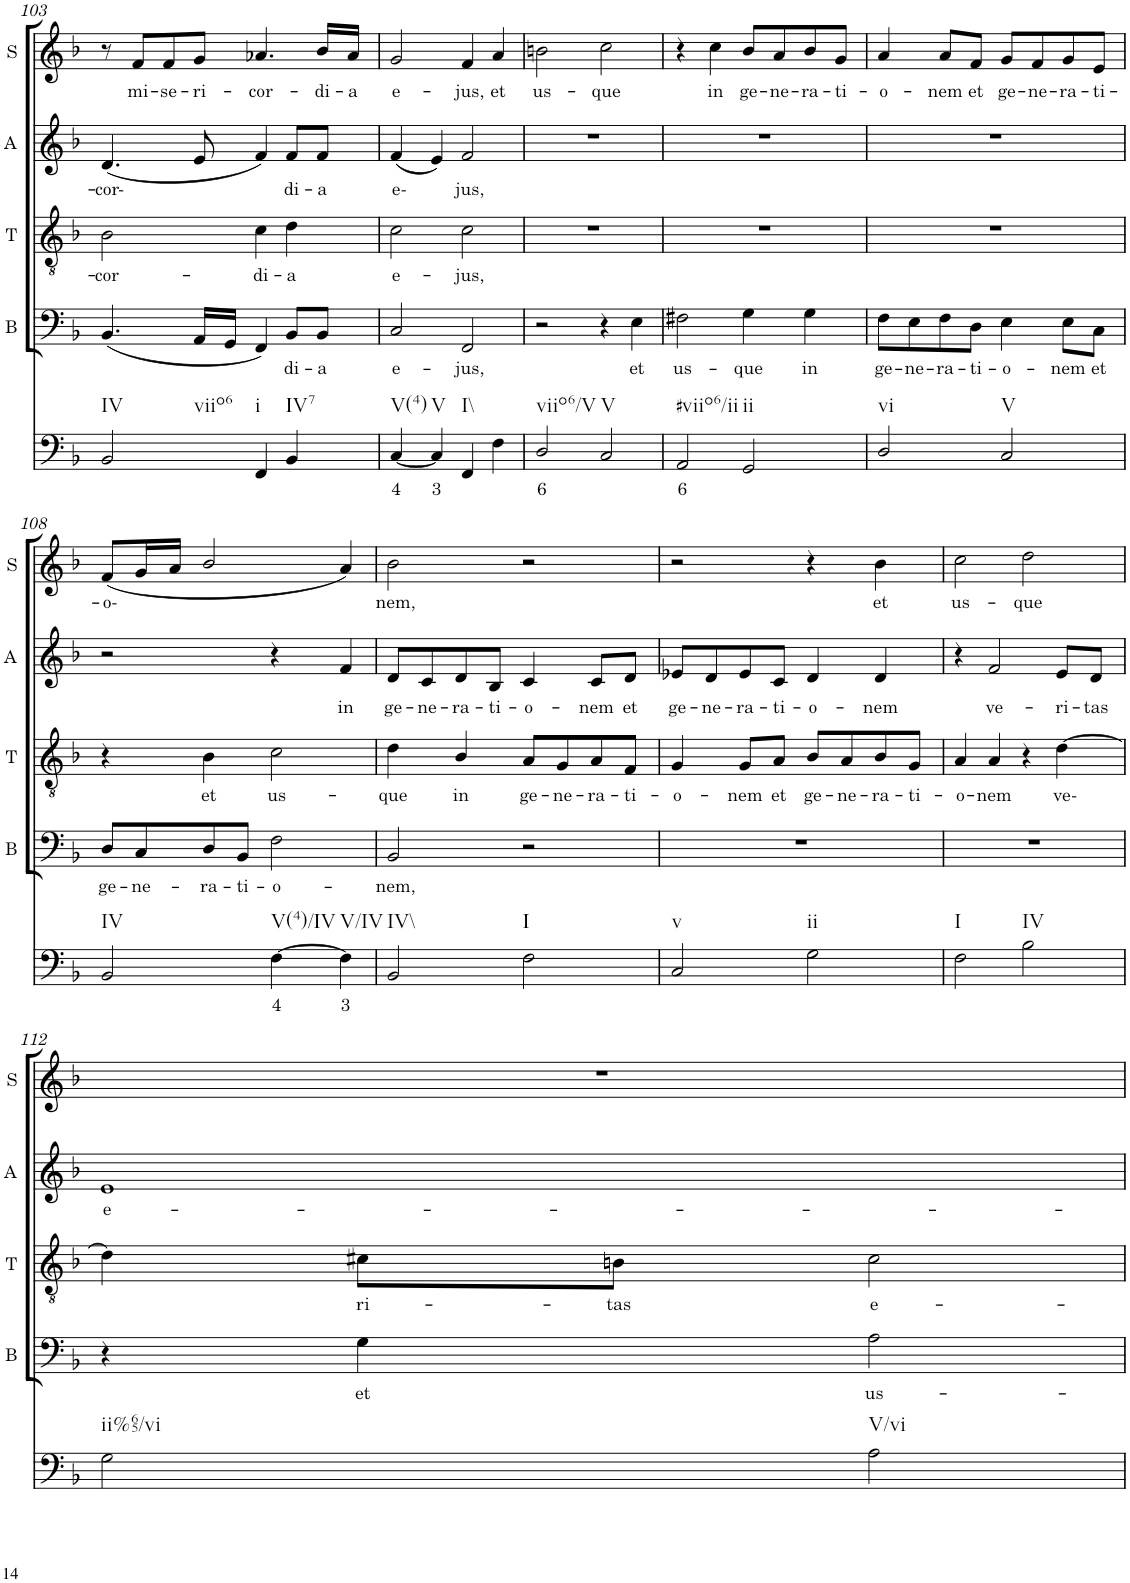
**kern	**text	**kern	**text	**kern	**text	**kern	**text	**kern	**text
*part5	*part5	*part4	*part4	*part3	*part3	*part2	*part2	*part1	*part1
*staff5	*staff5	*staff4	*staff4	*staff3	*staff3	*staff2	*staff2	*staff1	*staff1
*I"Continuo	*	*I"Bass	*	*I"Tenor	*	*I"Alto	*	*I"Soprano	*
*	*	*I'B	*	*I'T	*	*I'A	*	*I'S	*
!!LO:PB:g=z
*clefF4	*	*clefF4	*	*clefF4	*	*clefF4	*	*clefG2	*
*k[b-]	*	*k[b-]	*	*k[b-]	*	*k[b-]	*	*k[b-]	*
*M4/4	*	*M4/4	*	*M4/4	*	*M4/4	*	*M4/4	*
=103	=103	=103	=103	=103	=103	=103	=103	=103	=103
!LO:TX:b:t=IV	!	!	!	!	!	!	!	!	!
!LO:TX:b:t=viio6	!	!	!	!	!	!	!	!	!
!	!	!	!	!	!LO:LY:b	!	!LO:LY:b	!	!
2BB-/	.	(4.BB-/	.	2B-\	cor-	(4.d/	cor-	8r	.
!	!	!	!	!	!	!	!	!	!LO:LY:b
.	.	.	.	.	.	.	.	8f/L	mi-
!	!	!	!	!	!	!	!	!	!LO:LY:b
.	.	.	.	.	.	.	.	8f/	se-
!	!	!	!	!	!	!	!	!	!LO:LY:b
.	.	16AA/LL	.	.	.	8e/	.	8g/J	ri-
.	.	16GG/JJ	.	.	.	.	.	.	.
!LO:TX:b:t=i	!	!	!	!	!	!	!	!	!
!	!	!	!	!	!LO:LY:b	!	!	!	!LO:LY:b
4FF/	.	4FF/)	.	4c\	di-	4f/)	.	4.a-X/	cor-
!LO:TX:b:t=IV7	!	!	!	!	!	!	!	!	!
!	!	!	!LO:LY:b	!	!LO:LY:b	!	!LO:LY:b	!	!
4BB-/	.	8BB-/L	di-	4d\	a	8f/L	di-	.	.
!	!	!	!LO:LY:b	!	!	!	!LO:LY:b	!	!LO:LY:b
.	.	8BB-/J	a	.	.	8f/J	a	16b-/LL	di-
!	!	!	!	!	!	!	!	!	!LO:LY:b
.	.	.	.	.	.	.	.	16a-/JJ	a
=104	=104	=104	=104	=104	=104	=104	=104	=104	=104
!LO:TX:b:t=V(4)	!	!	!	!	!	!	!	!	!
!	!LO:LY:b	!	!LO:LY:b	!	!LO:LY:b	!	!LO:LY:b	!	!LO:LY:b
[4C/	4	2C/	e-	2c\	e-	(4f/	e-	2g/	e-
!LO:TX:b:t=V	!	!	!	!	!	!	!	!	!
!	!LO:LY:b	!	!	!	!	!	!	!	!
4C/]	3	.	.	.	.	4e/)	.	.	.
!LO:TX:b:t=I\\	!	!	!	!	!	!	!	!	!
!	!	!	!LO:LY:b	!	!LO:LY:b	!	!LO:LY:b	!	!LO:LY:b
4FF/	.	2FF/	jus,	2c\	jus,	2f/	jus,	4f/	jus,
!	!	!	!	!	!	!	!	!	!LO:LY:b
4F\	.	.	.	.	.	.	.	4a/	et
=105	=105	=105	=105	=105	=105	=105	=105	=105	=105
!LO:TX:b:t=viio6/V	!	!	!	!	!	!	!	!	!
!	!LO:LY:b	!	!	!	!	!	!	!	!LO:LY:b
2D/	6	2r	.	1r	.	1r	.	2bn\	us-
!LO:TX:b:t=V	!	!	!	!	!	!	!	!	!
!	!	!	!	!	!	!	!	!	!LO:LY:b
2C/	.	4r	.	.	.	.	.	2cc\	que
!	!	!	!LO:LY:b	!	!	!	!	!	!
.	.	4E\	et	.	.	.	.	.	.
=106	=106	=106	=106	=106	=106	=106	=106	=106	=106
!LO:TX:b:t=#viio6/ii	!	!	!	!	!	!	!	!	!
!	!LO:LY:b	!	!LO:LY:b	!	!	!	!	!	!
2AA/	6	2F#X\	us-	1r	.	1r	.	4r	.
!	!	!	!	!	!	!	!	!	!LO:LY:b
.	.	.	.	.	.	.	.	4cc\	in
!LO:TX:b:t=ii	!	!	!	!	!	!	!	!	!
!	!	!	!LO:LY:b	!	!	!	!	!	!LO:LY:b
2GG/	.	4G\	que	.	.	.	.	8b-/L	ge-
!	!	!	!	!	!	!	!	!	!LO:LY:b
.	.	.	.	.	.	.	.	8a/	ne-
!	!	!	!LO:LY:b	!	!	!	!	!	!LO:LY:b
.	.	4G\	in	.	.	.	.	8b-/	ra-
!	!	!	!	!	!	!	!	!	!LO:LY:b
.	.	.	.	.	.	.	.	8g/J	ti-
=107	=107	=107	=107	=107	=107	=107	=107	=107	=107
!LO:TX:b:t=vi	!	!	!	!	!	!	!	!	!
!	!	!	!LO:LY:b	!	!	!	!	!	!LO:LY:b
2D/	.	8F\L	ge-	1r	.	1r	.	4a/	o-
!	!	!	!LO:LY:b	!	!	!	!	!	!
.	.	8E\	ne-	.	.	.	.	.	.
!	!	!	!LO:LY:b	!	!	!	!	!	!LO:LY:b
.	.	8F\	ra-	.	.	.	.	8a/L	nem
!	!	!	!LO:LY:b	!	!	!	!	!	!LO:LY:b
.	.	8D\J	ti-	.	.	.	.	8f/J	et
!LO:TX:b:t=V	!	!	!	!	!	!	!	!	!
!	!	!	!LO:LY:b	!	!	!	!	!	!LO:LY:b
2C/	.	4E\	o-	.	.	.	.	8g/L	ge-
!	!	!	!	!	!	!	!	!	!LO:LY:b
.	.	.	.	.	.	.	.	8f/	ne-
!	!	!	!LO:LY:b	!	!	!	!	!	!LO:LY:b
.	.	8E\L	nem	.	.	.	.	8g/	ra-
!	!	!	!LO:LY:b	!	!	!	!	!	!LO:LY:b
.	.	8C\J	et	.	.	.	.	8e/J	ti-
!!LO:LB:g=z
=108	=108	=108	=108	=108	=108	=108	=108	=108	=108
!LO:TX:b:t=IV	!	!	!	!	!	!	!	!	!
!	!	!	!LO:LY:b	!	!	!	!	!	!LO:LY:b
2BB-/	.	8D/L	ge-	4r	.	2r	.	(8f/L	o-
!	!	!	!LO:LY:b	!	!	!	!	!	!
.	.	8C/	ne-	.	.	.	.	16g/L	.
.	.	.	.	.	.	.	.	16a/JJ	.
!	!	!	!LO:LY:b	!	!LO:LY:b	!	!	!	!
.	.	8D/	ra-	4B-\	et	.	.	2b-/	.
!	!	!	!LO:LY:b	!	!	!	!	!	!
.	.	8BB-/J	ti-	.	.	.	.	.	.
!LO:TX:b:t=V(4)/IV	!	!	!	!	!	!	!	!	!
!	!LO:LY:b	!	!LO:LY:b	!	!LO:LY:b	!	!	!	!
[4F\	4	2F\	o-	2c\	us-	4r	.	.	.
!LO:TX:b:t=V/IV	!	!	!	!	!	!	!	!	!
!	!LO:LY:b	!	!	!	!	!	!LO:LY:b	!	!
4F\]	3	.	.	.	.	4f/	in	4a/)	.
=109	=109	=109	=109	=109	=109	=109	=109	=109	=109
!LO:TX:b:t=IV\\	!	!	!	!	!	!	!	!	!
!	!	!	!LO:LY:b	!	!LO:LY:b	!	!LO:LY:b	!	!LO:LY:b
2BB-/	.	2BB-/	nem,	4d\	que	8d/L	ge-	2b-\	nem,
!	!	!	!	!	!	!	!LO:LY:b	!	!
.	.	.	.	.	.	8c/	ne-	.	.
!	!	!	!	!	!LO:LY:b	!	!LO:LY:b	!	!
.	.	.	.	4B-/	in	8d/	ra-	.	.
!	!	!	!	!	!	!	!LO:LY:b	!	!
.	.	.	.	.	.	8B-/J	ti-	.	.
!LO:TX:b:t=I	!	!	!	!	!	!	!	!	!
!	!	!	!	!	!LO:LY:b	!	!LO:LY:b	!	!
2F\	.	2r	.	8A/L	ge-	4c/	o-	2r	.
!	!	!	!	!	!LO:LY:b	!	!	!	!
.	.	.	.	8G/	ne-	.	.	.	.
!	!	!	!	!	!LO:LY:b	!	!LO:LY:b	!	!
.	.	.	.	8A/	ra-	8c/L	nem	.	.
!	!	!	!	!	!LO:LY:b	!	!LO:LY:b	!	!
.	.	.	.	8F/J	ti-	8d/J	et	.	.
=110	=110	=110	=110	=110	=110	=110	=110	=110	=110
!LO:TX:b:t=v	!	!	!	!	!	!	!	!	!
!	!	!	!	!	!LO:LY:b	!	!LO:LY:b	!	!
2C/	.	1r	.	4G/	o-	8e-X/L	ge-	2r	.
!	!	!	!	!	!	!	!LO:LY:b	!	!
.	.	.	.	.	.	8d/	ne-	.	.
!	!	!	!	!	!LO:LY:b	!	!LO:LY:b	!	!
.	.	.	.	8G/L	nem	8e-/	ra-	.	.
!	!	!	!	!	!LO:LY:b	!	!LO:LY:b	!	!
.	.	.	.	8A/J	et	8c/J	ti-	.	.
!LO:TX:b:t=ii	!	!	!	!	!	!	!	!	!
!	!	!	!	!	!LO:LY:b	!	!LO:LY:b	!	!
2G\	.	.	.	8B-/L	ge-	4d/	o-	4r	.
!	!	!	!	!	!LO:LY:b	!	!	!	!
.	.	.	.	8A/	ne-	.	.	.	.
!	!	!	!	!	!LO:LY:b	!	!LO:LY:b	!	!LO:LY:b
.	.	.	.	8B-/	ra-	4d/	nem	4b-\	et
!	!	!	!	!	!LO:LY:b	!	!	!	!
.	.	.	.	8G/J	ti-	.	.	.	.
=111	=111	=111	=111	=111	=111	=111	=111	=111	=111
!LO:TX:b:t=I	!	!	!	!	!	!	!	!	!
!	!	!	!	!	!LO:LY:b	!	!	!	!LO:LY:b
2F\	.	1r	.	4A/	o-	4r	.	2cc\	us-
!	!	!	!	!	!LO:LY:b	!	!LO:LY:b	!	!
.	.	.	.	4A/	nem	2f/	ve-	.	.
!LO:TX:b:t=IV	!	!	!	!	!	!	!	!	!
!	!	!	!	!	!	!	!	!	!LO:LY:b
2B-\	.	.	.	4r	.	.	.	2dd\	que
!	!	!	!	!	!LO:LY:b	!	!LO:LY:b	!	!
.	.	.	.	[4d\	ve-	8e/L	ri-	.	.
!	!	!	!	!	!	!	!LO:LY:b	!	!
.	.	.	.	.	.	8d/J	tas	.	.
!!LO:LB:g=z
=112	=112	=112	=112	=112	=112	=112	=112	=112	=112
!LO:TX:b:t=ii%65/vi	!	!	!	!	!	!	!	!	!
!	!	!	!	!	!	!	!LO:LY:b	!	!
2G\	.	4r	.	4d\]	.	1e	e-	1r	.
!	!	!	!LO:LY:b	!	!LO:LY:b	!	!	!	!
.	.	4G\	et	8c#X\L	ri-	.	.	.	.
!	!	!	!	!	!LO:LY:b	!	!	!	!
.	.	.	.	8Bn\J	tas	.	.	.	.
!LO:TX:b:t=V/vi	!	!	!	!	!	!	!	!	!
!	!	!	!LO:LY:b	!	!LO:LY:b	!	!	!	!
2A\	.	2A\	us-	2c#\	e-	.	.	.	.
=	=	=	=	=	=	=	=	=	=
*-	*-	*-	*-	*-	*-	*-	*-	*-	*-
